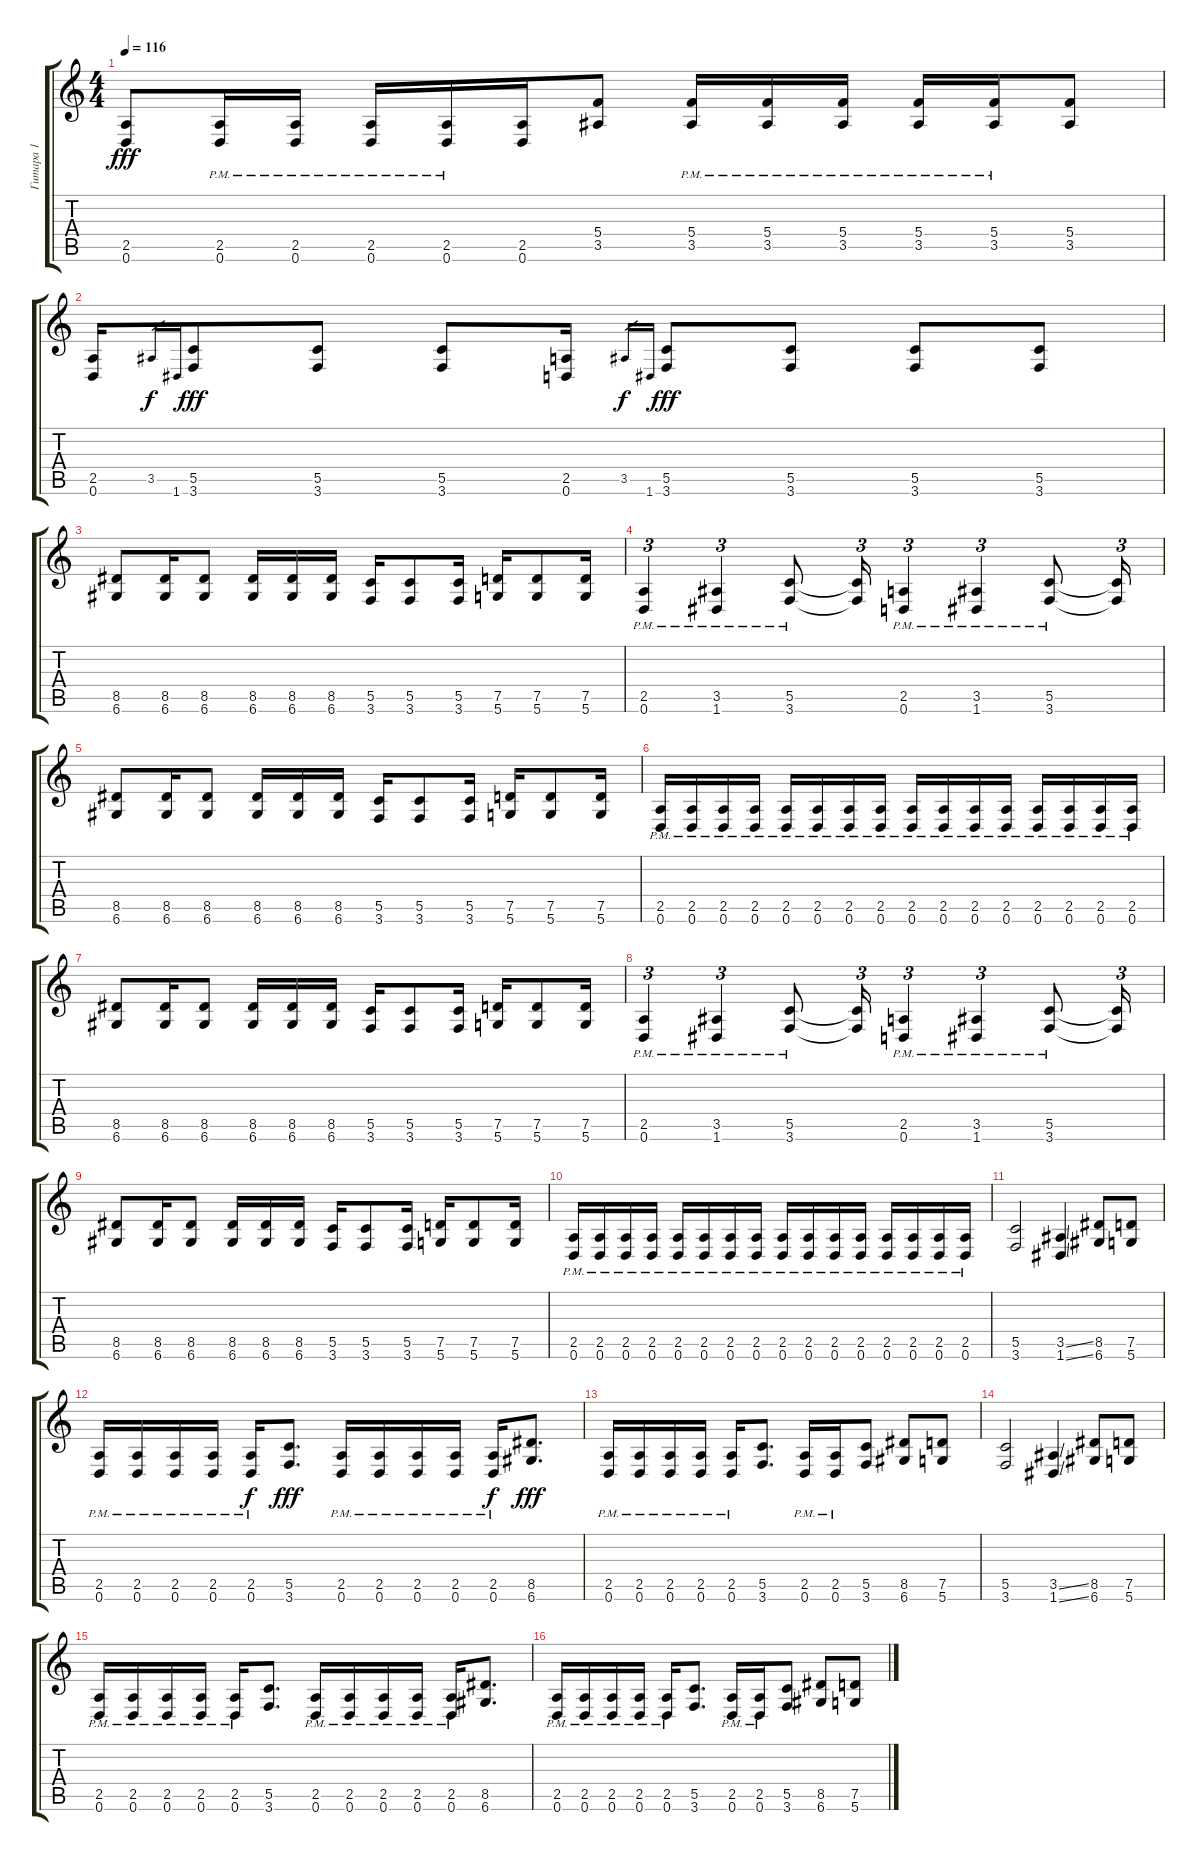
\track ("Гитара 1" "Гитара 1") {instrument distortionguitar}
\staff {score tabs}
\tuning (D4 A3 F3 C3 G2 D2) {hide}
\ts (4 4)
\tempo 116
\clef g2
\ks c
(2.5 0.6).8{dy fff} (2.5{pm} 0.6{pm}).16 (2.5{pm} 0.6{pm}).16 (2.5{pm} 0.6{pm}).16 (2.5{pm} 0.6{pm}).16 (2.5 0.6).16 (5.4 3.5).8 (5.4{pm} 3.5{pm}).16 (5.4{pm} 3.5{pm}).16 (5.4{pm} 3.5{pm}).16 (5.4{pm} 3.5{pm}).16 (5.4{pm} 3.5{pm}).16 (5.4 3.5).8 |
(2.5 0.6).16 3.5.16{gr dy f} 1.6.16{gr} (5.5 3.6).8{dy fff} (5.5 3.6).8 (5.5 3.6).8 (2.5 0.6).16 3.5.16{gr dy f} 1.6.16{gr} (5.5 3.6).8{dy fff} (5.5 3.6).8 (5.5 3.6).8 (5.5 3.6).8 |
(8.5 6.6).8 (8.5 6.6).16 (8.5 6.6).8 (8.5 6.6).16 (8.5 6.6).16 (8.5 6.6).16 (5.5 3.6).16 (5.5 3.6).8 (5.5 3.6).16 (7.5 5.6).16 (7.5 5.6).8 (7.5 5.6).16 |
(2.5{pm} 0.6{pm}).4{tu (3 2)} (3.5{pm} 1.6{pm}).4{tu (3 2)} (5.5{pm} 3.6{pm}).8 (5.5{t} 3.6{t}).16{tu (3 2)} (2.5{pm} 0.6{pm}).4{tu (3 2)} (3.5{pm} 1.6{pm}).4{tu (3 2)} (5.5{pm} 3.6{pm}).8 (5.5{t} 3.6{t}).16{tu (3 2)} |
(8.5 6.6).8 (8.5 6.6).16 (8.5 6.6).8 (8.5 6.6).16 (8.5 6.6).16 (8.5 6.6).16 (5.5 3.6).16 (5.5 3.6).8 (5.5 3.6).16 (7.5 5.6).16 (7.5 5.6).8 (7.5 5.6).16 |
(2.5{pm} 0.6{pm}).16 (2.5{pm} 0.6{pm}).16 (2.5{pm} 0.6{pm}).16 (2.5{pm} 0.6{pm}).16 (2.5{pm} 0.6{pm}).16 (2.5{pm} 0.6{pm}).16 (2.5{pm} 0.6{pm}).16 (2.5{pm} 0.6{pm}).16 (2.5{pm} 0.6{pm}).16 (2.5{pm} 0.6{pm}).16 (2.5{pm} 0.6{pm}).16 (2.5{pm} 0.6{pm}).16 (2.5{pm} 0.6{pm}).16 (2.5{pm} 0.6{pm}).16 (2.5{pm} 0.6{pm}).16 (2.5{pm} 0.6{pm}).16 |
(8.5 6.6).8 (8.5 6.6).16 (8.5 6.6).8 (8.5 6.6).16 (8.5 6.6).16 (8.5 6.6).16 (5.5 3.6).16 (5.5 3.6).8 (5.5 3.6).16 (7.5 5.6).16 (7.5 5.6).8 (7.5 5.6).16 |
(2.5{pm} 0.6{pm}).4{tu (3 2)} (3.5{pm} 1.6{pm}).4{tu (3 2)} (5.5{pm} 3.6{pm}).8 (5.5{t} 3.6{t}).16{tu (3 2)} (2.5{pm} 0.6{pm}).4{tu (3 2)} (3.5{pm} 1.6{pm}).4{tu (3 2)} (5.5{pm} 3.6{pm}).8 (5.5{t} 3.6{t}).16{tu (3 2)} |
(8.5 6.6).8 (8.5 6.6).16 (8.5 6.6).8 (8.5 6.6).16 (8.5 6.6).16 (8.5 6.6).16 (5.5 3.6).16 (5.5 3.6).8 (5.5 3.6).16 (7.5 5.6).16 (7.5 5.6).8 (7.5 5.6).16 |
(2.5{pm} 0.6{pm}).16 (2.5{pm} 0.6{pm}).16 (2.5{pm} 0.6{pm}).16 (2.5{pm} 0.6{pm}).16 (2.5{pm} 0.6{pm}).16 (2.5{pm} 0.6{pm}).16 (2.5{pm} 0.6{pm}).16 (2.5{pm} 0.6{pm}).16 (2.5{pm} 0.6{pm}).16 (2.5{pm} 0.6{pm}).16 (2.5{pm} 0.6{pm}).16 (2.5{pm} 0.6{pm}).16 (2.5{pm} 0.6{pm}).16 (2.5{pm} 0.6{pm}).16 (2.5{pm} 0.6{pm}).16 (2.5{pm} 0.6{pm}).16 |
(5.5 3.6).2 (3.5{ss} 1.6{ss}).4 (8.5 6.6).8 (7.5 5.6).8 |
(2.5{pm} 0.6{pm}).16 (2.5{pm} 0.6{pm}).16 (2.5{pm} 0.6{pm}).16 (2.5{pm} 0.6{pm}).16 (2.5{pm} 0.6{pm}).16{dy f} (5.5 3.6).8{d dy fff} (2.5{pm} 0.6{pm}).16 (2.5{pm} 0.6{pm}).16 (2.5{pm} 0.6{pm}).16 (2.5{pm} 0.6{pm}).16 (2.5{pm} 0.6{pm}).16{dy f} (8.5 6.6).8{d dy fff} |
(2.5{pm} 0.6{pm}).16 (2.5{pm} 0.6{pm}).16 (2.5{pm} 0.6{pm}).16 (2.5{pm} 0.6{pm}).16 (2.5{pm} 0.6{pm}).16 (5.5 3.6).8{d} (2.5{pm} 0.6{pm}).16 (2.5{pm} 0.6{pm}).16 (5.5 3.6).8 (8.5 6.6).8 (7.5 5.6).8 |
(5.5 3.6).2 (3.5{ss} 1.6{ss}).4 (8.5 6.6).8 (7.5 5.6).8 |
(2.5{pm} 0.6{pm}).16 (2.5{pm} 0.6{pm}).16 (2.5{pm} 0.6{pm}).16 (2.5{pm} 0.6{pm}).16 (2.5{pm} 0.6{pm}).16 (5.5 3.6).8{d} (2.5{pm} 0.6{pm}).16 (2.5{pm} 0.6{pm}).16 (2.5{pm} 0.6{pm}).16 (2.5{pm} 0.6{pm}).16 (2.5{pm} 0.6{pm}).16 (8.5 6.6).8{d} |
(2.5{pm} 0.6{pm}).16 (2.5{pm} 0.6{pm}).16 (2.5{pm} 0.6{pm}).16 (2.5{pm} 0.6{pm}).16 (2.5{pm} 0.6{pm}).16 (5.5 3.6).8{d} (2.5{pm} 0.6{pm}).16 (2.5{pm} 0.6{pm}).16 (5.5 3.6).8 (8.5 6.6).8 (7.5 5.6).8
